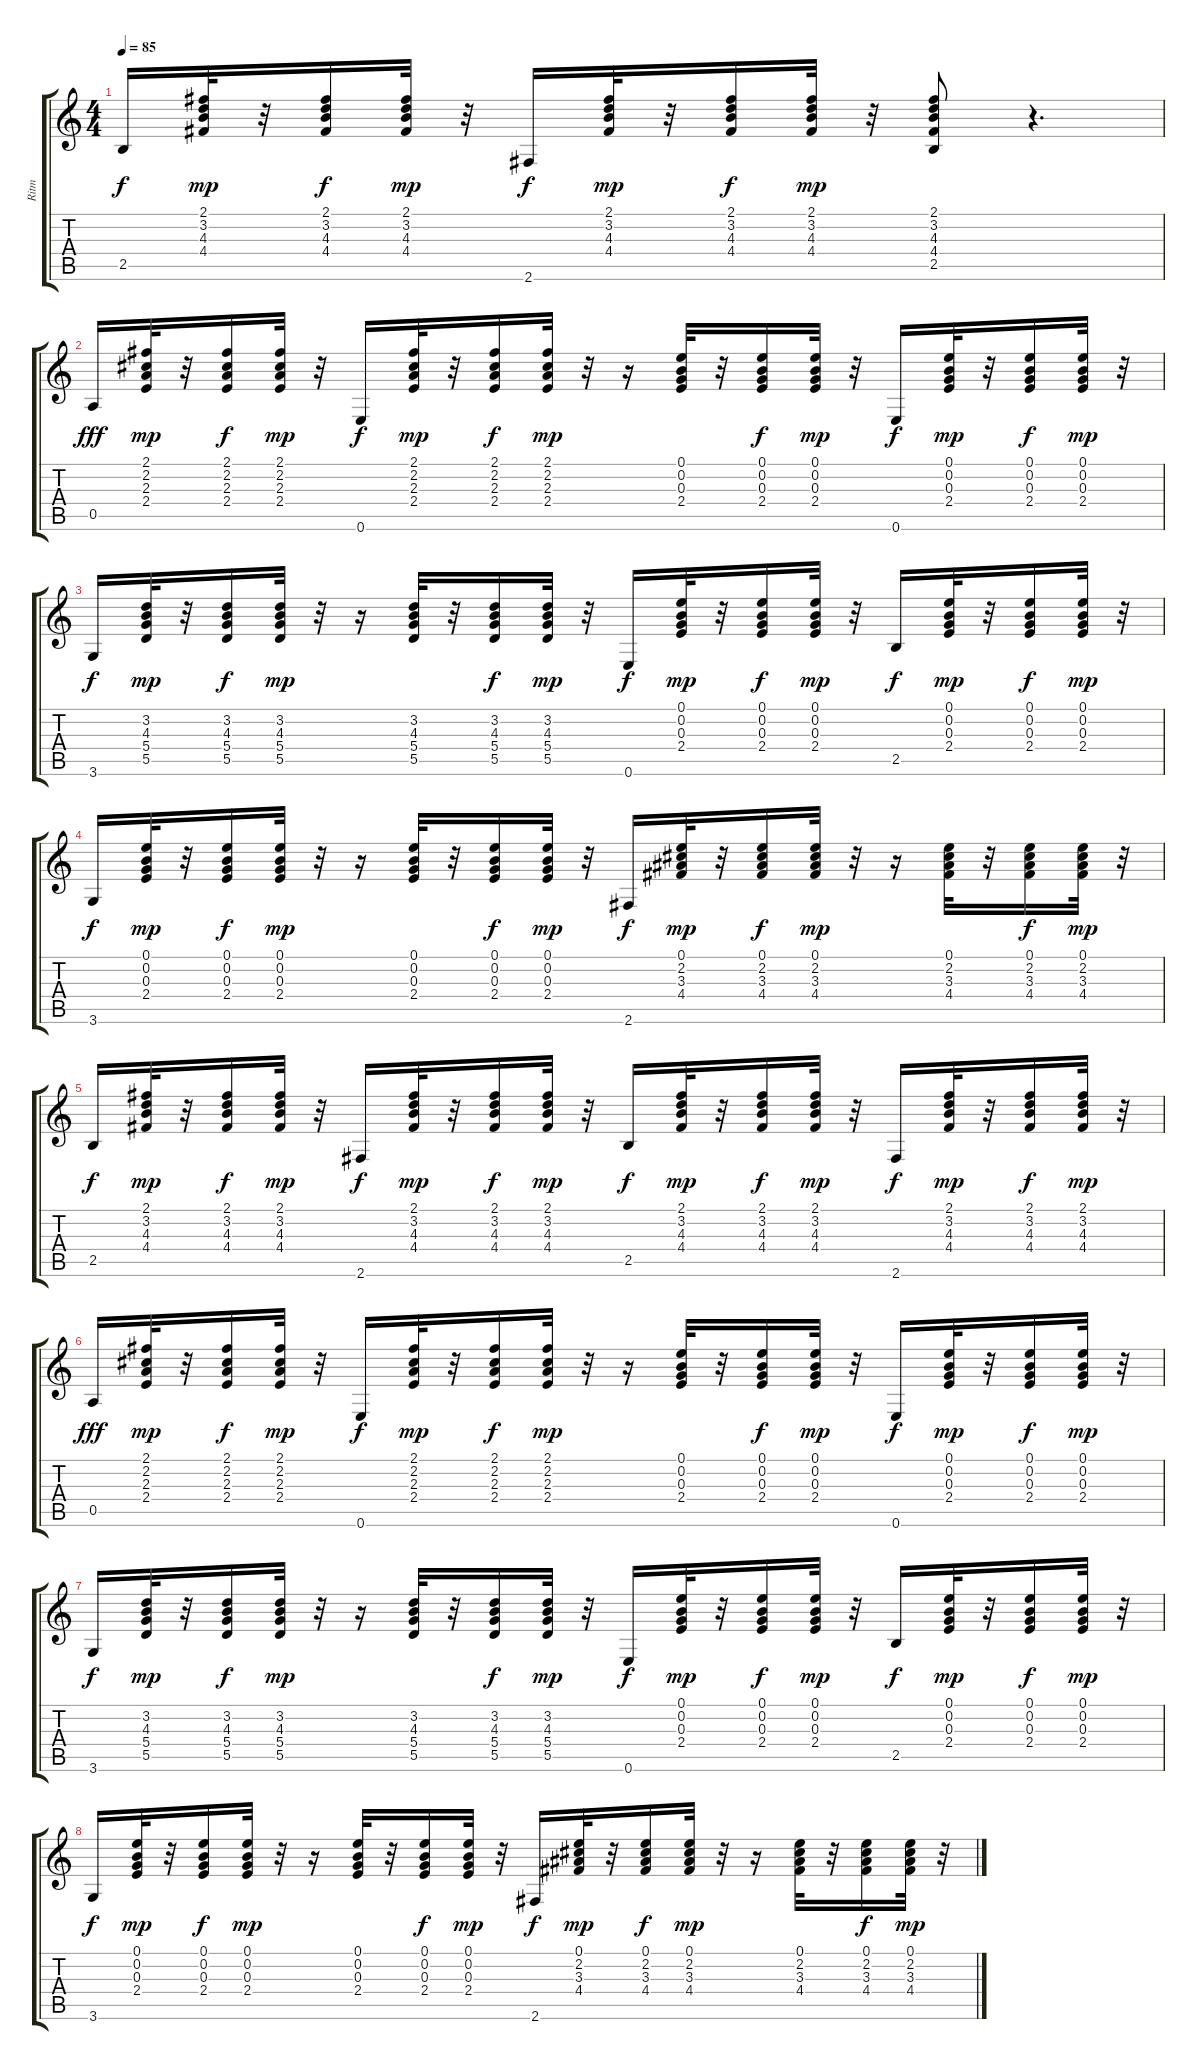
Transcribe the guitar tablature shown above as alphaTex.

\track ("Ritm" "Ritm") {instrument acousticguitarsteel}
\staff {score tabs}
\tuning (E4 B3 G3 D3 A2 E2) {hide}
\ts (4 4)
\tempo 85
\clef g2
\ks c
2.5.16{dy f} (2.1 3.2 4.3 4.4).32{dy mp} r.32 (2.1 3.2 4.3 4.4).16{dy f} (2.1 3.2 4.3 4.4).32{dy mp} r.32 2.6.16{dy f} (2.1 3.2 4.3 4.4).32{dy mp} r.32 (2.1 3.2 4.3 4.4).16{dy f} (2.1 3.2 4.3 4.4).32{dy mp} r.32 (2.1 3.2 4.3 4.4 2.5).8 r.4{d} |
0.5.16{dy fff} (2.1 2.2 2.3 2.4).32{dy mp} r.32 (2.1 2.2 2.3 2.4).16{dy f} (2.1 2.2 2.3 2.4).32{dy mp} r.32 0.6.16{dy f} (2.1 2.2 2.3 2.4).32{dy mp} r.32 (2.1 2.2 2.3 2.4).16{dy f} (2.1 2.2 2.3 2.4).32{dy mp} r.32 r.16 (0.1 0.2 0.3 2.4).32 r.32 (0.1 0.2 0.3 2.4).16{dy f} (0.1 0.2 0.3 2.4).32{dy mp} r.32 0.6.16{dy f} (0.1 0.2 0.3 2.4).32{dy mp} r.32 (0.1 0.2 0.3 2.4).16{dy f} (0.1 0.2 0.3 2.4).32{dy mp} r.32 |
3.6.16{dy f} (3.2 4.3 5.4 5.5).32{dy mp} r.32 (3.2 4.3 5.4 5.5).16{dy f} (3.2 4.3 5.4 5.5).32{dy mp} r.32 r.16 (3.2 4.3 5.4 5.5).32 r.32 (3.2 4.3 5.4 5.5).16{dy f} (3.2 4.3 5.4 5.5).32{dy mp} r.32 0.6.16{dy f} (0.1 0.2 0.3 2.4).32{dy mp} r.32 (0.1 0.2 0.3 2.4).16{dy f} (0.1 0.2 0.3 2.4).32{dy mp} r.32 2.5.16{dy f} (0.1 0.2 0.3 2.4).32{dy mp} r.32 (0.1 0.2 0.3 2.4).16{dy f} (0.1 0.2 0.3 2.4).32{dy mp} r.32 |
3.6.16{dy f} (0.1 0.2 0.3 2.4).32{dy mp} r.32 (0.1 0.2 0.3 2.4).16{dy f} (0.1 0.2 0.3 2.4).32{dy mp} r.32 r.16 (0.1 0.2 0.3 2.4).32 r.32 (0.1 0.2 0.3 2.4).16{dy f} (0.1 0.2 0.3 2.4).32{dy mp} r.32 2.6.16{dy f} (0.1 2.2 3.3 4.4).32{dy mp} r.32 (0.1 2.2 3.3 4.4).16{dy f} (0.1 2.2 3.3 4.4).32{dy mp} r.32 r.16 (0.1 2.2 3.3 4.4).32 r.32 (0.1 2.2 3.3 4.4).16{dy f} (0.1 2.2 3.3 4.4).32{dy mp} r.32 |
2.5.16{dy f} (2.1 3.2 4.3 4.4).32{dy mp} r.32 (2.1 3.2 4.3 4.4).16{dy f} (2.1 3.2 4.3 4.4).32{dy mp} r.32 2.6.16{dy f} (2.1 3.2 4.3 4.4).32{dy mp} r.32 (2.1 3.2 4.3 4.4).16{dy f} (2.1 3.2 4.3 4.4).32{dy mp} r.32 2.5.16{dy f} (2.1 3.2 4.3 4.4).32{dy mp} r.32 (2.1 3.2 4.3 4.4).16{dy f} (2.1 3.2 4.3 4.4).32{dy mp} r.32 2.6.16{dy f} (2.1 3.2 4.3 4.4).32{dy mp} r.32 (2.1 3.2 4.3 4.4).16{dy f} (2.1 3.2 4.3 4.4).32{dy mp} r.32 |
0.5.16{dy fff} (2.1 2.2 2.3 2.4).32{dy mp} r.32 (2.1 2.2 2.3 2.4).16{dy f} (2.1 2.2 2.3 2.4).32{dy mp} r.32 0.6.16{dy f} (2.1 2.2 2.3 2.4).32{dy mp} r.32 (2.1 2.2 2.3 2.4).16{dy f} (2.1 2.2 2.3 2.4).32{dy mp} r.32 r.16 (0.1 0.2 0.3 2.4).32 r.32 (0.1 0.2 0.3 2.4).16{dy f} (0.1 0.2 0.3 2.4).32{dy mp} r.32 0.6.16{dy f} (0.1 0.2 0.3 2.4).32{dy mp} r.32 (0.1 0.2 0.3 2.4).16{dy f} (0.1 0.2 0.3 2.4).32{dy mp} r.32 |
3.6.16{dy f} (3.2 4.3 5.4 5.5).32{dy mp} r.32 (3.2 4.3 5.4 5.5).16{dy f} (3.2 4.3 5.4 5.5).32{dy mp} r.32 r.16 (3.2 4.3 5.4 5.5).32 r.32 (3.2 4.3 5.4 5.5).16{dy f} (3.2 4.3 5.4 5.5).32{dy mp} r.32 0.6.16{dy f} (0.1 0.2 0.3 2.4).32{dy mp} r.32 (0.1 0.2 0.3 2.4).16{dy f} (0.1 0.2 0.3 2.4).32{dy mp} r.32 2.5.16{dy f} (0.1 0.2 0.3 2.4).32{dy mp} r.32 (0.1 0.2 0.3 2.4).16{dy f} (0.1 0.2 0.3 2.4).32{dy mp} r.32 |
3.6.16{dy f} (0.1 0.2 0.3 2.4).32{dy mp} r.32 (0.1 0.2 0.3 2.4).16{dy f} (0.1 0.2 0.3 2.4).32{dy mp} r.32 r.16 (0.1 0.2 0.3 2.4).32 r.32 (0.1 0.2 0.3 2.4).16{dy f} (0.1 0.2 0.3 2.4).32{dy mp} r.32 2.6.16{dy f} (0.1 2.2 3.3 4.4).32{dy mp} r.32 (0.1 2.2 3.3 4.4).16{dy f} (0.1 2.2 3.3 4.4).32{dy mp} r.32 r.16 (0.1 2.2 3.3 4.4).32 r.32 (0.1 2.2 3.3 4.4).16{dy f} (0.1 2.2 3.3 4.4).32{dy mp} r.32
